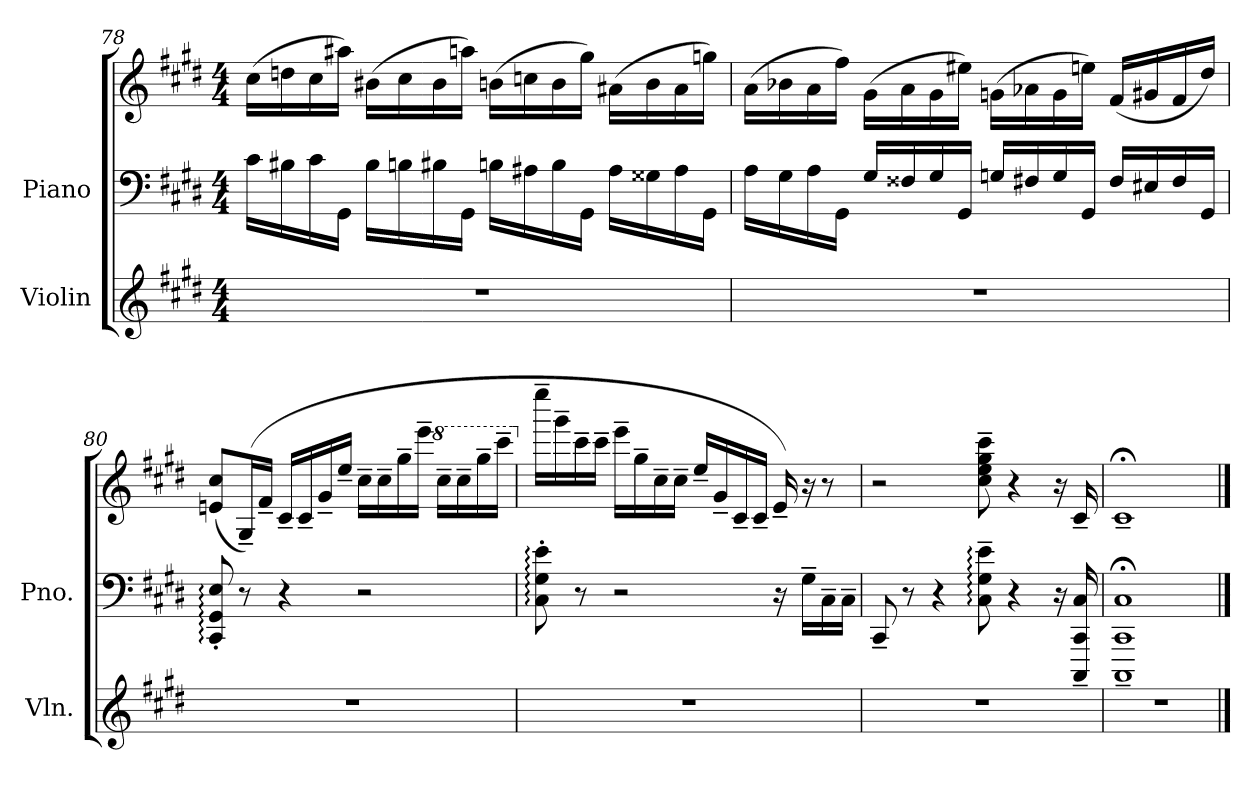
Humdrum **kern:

**kern	**kern	**kern
*part2	*part1	*part1
*staff3	*staff2	*staff1
*I"Violin	*I"Piano	*
*I'Vln.	*I'Pno.	*
!!LO:LB:g=z
*clefG2	*clefF4	*clefG2
*k[f#c#g#d#]	*k[f#c#g#d#]	*k[f#c#g#d#]
*M4/4	*M4/4	*M4/4
=78	=78	=78
1r	16c#\LL	(>16cc#\LL
.	16B#X\	16ddn\
.	16c#\	16cc#\
.	16GG#\JJ	16aa#X\JJ)
.	16B#\LL	(>16b#X\LL
.	16Bn\	16cc#\
.	16B#X\	16b#\
.	16GG#\JJ	16aan\JJ)
.	16Bn\LL	(>16bn\LL
.	16A#X\	16ccn\
.	16B\	16b\
.	16GG#\JJ	16gg#\JJ)
.	16A#\LL	(>16a#X\LL
.	16G##X\	16b\
.	16A#\	16a#\
.	16GG#\JJ	16ggn\JJ)
=79	=79	=79
1r	16A\LL	(>16a\LL
.	16G#\	16b-X\
.	16A\	16a\
.	16GG#\JJ	16ff#\JJ)
.	16G#/LL	(>16g#\LL
.	16F##X/	16a\
.	16G#/	16g#\
.	16GG#/JJ	16ee#X\JJ)
.	16Gn/LL	(>16gn\LL
.	16F#X/	16a-X\
.	16G/	16g\
.	16GG#/JJ	16een\JJ)
.	16F#/LL	(<16f#/LL
.	16E#X/	16g#X/
.	16F#/	16f#/
.	16GG#/JJ	16dd#/JJ)
!!LO:LB:g=z
=80	=80	=80
1r	8CC#/:' 8GG#/:' 8E/:'	(<8en/ 8cc#/L
.	8r	(>16G#~/L)
.	.	16f#~/JJ
.	4r	16c#~/LL
.	.	16c#~/
.	.	16g#~/
.	.	16ee~/JJ
.	2r	16cc#~\LL
.	.	16cc#~\
.	.	16gg#~\
.	.	16eee~\JJ
*	*	*8va
.	.	16ccc#~\LL
.	.	16ccc#~\
.	.	16ggg#~\
.	.	16cccc#~\JJ
=81	=81	=81
*	*	*X8va
1r	8C#\:' 8G#\:' 8e\:'	16eeee~\LL
.	.	16ggg#~\
.	8r	16ccc#~\
.	.	16ccc#~\JJ
.	2r	16eee~\LL
.	.	16gg#~\
.	.	16cc#~\
.	.	16cc#~\JJ
.	.	16ee~/LL
.	.	16g#~/
.	.	16c#~/
.	.	16c#~/JJ
.	16r	(<16e~/)
.	16G#~\LL	16r
.	16C#~\	8r
.	16C#~\JJ	.
=82	=82	=82
1r	8CC#~/)	2r
.	8r	.
.	4r	.
.	8C#\:~ 8G#\:~ 8e\:~	8cc#\~ 8ee\~ 8gg#\~ 8ccc#\~
.	4r	4r
.	16r	16r
.	16CCC#/~ 16CC#/~ 16C#/~	16c#~/
!!LO:LB:g=z
=83	=83	=83
1r	1CCC#;<~ 1CC#;<~ 1C#;<~	1c#;<~
==	==	==
*-	*-	*-
